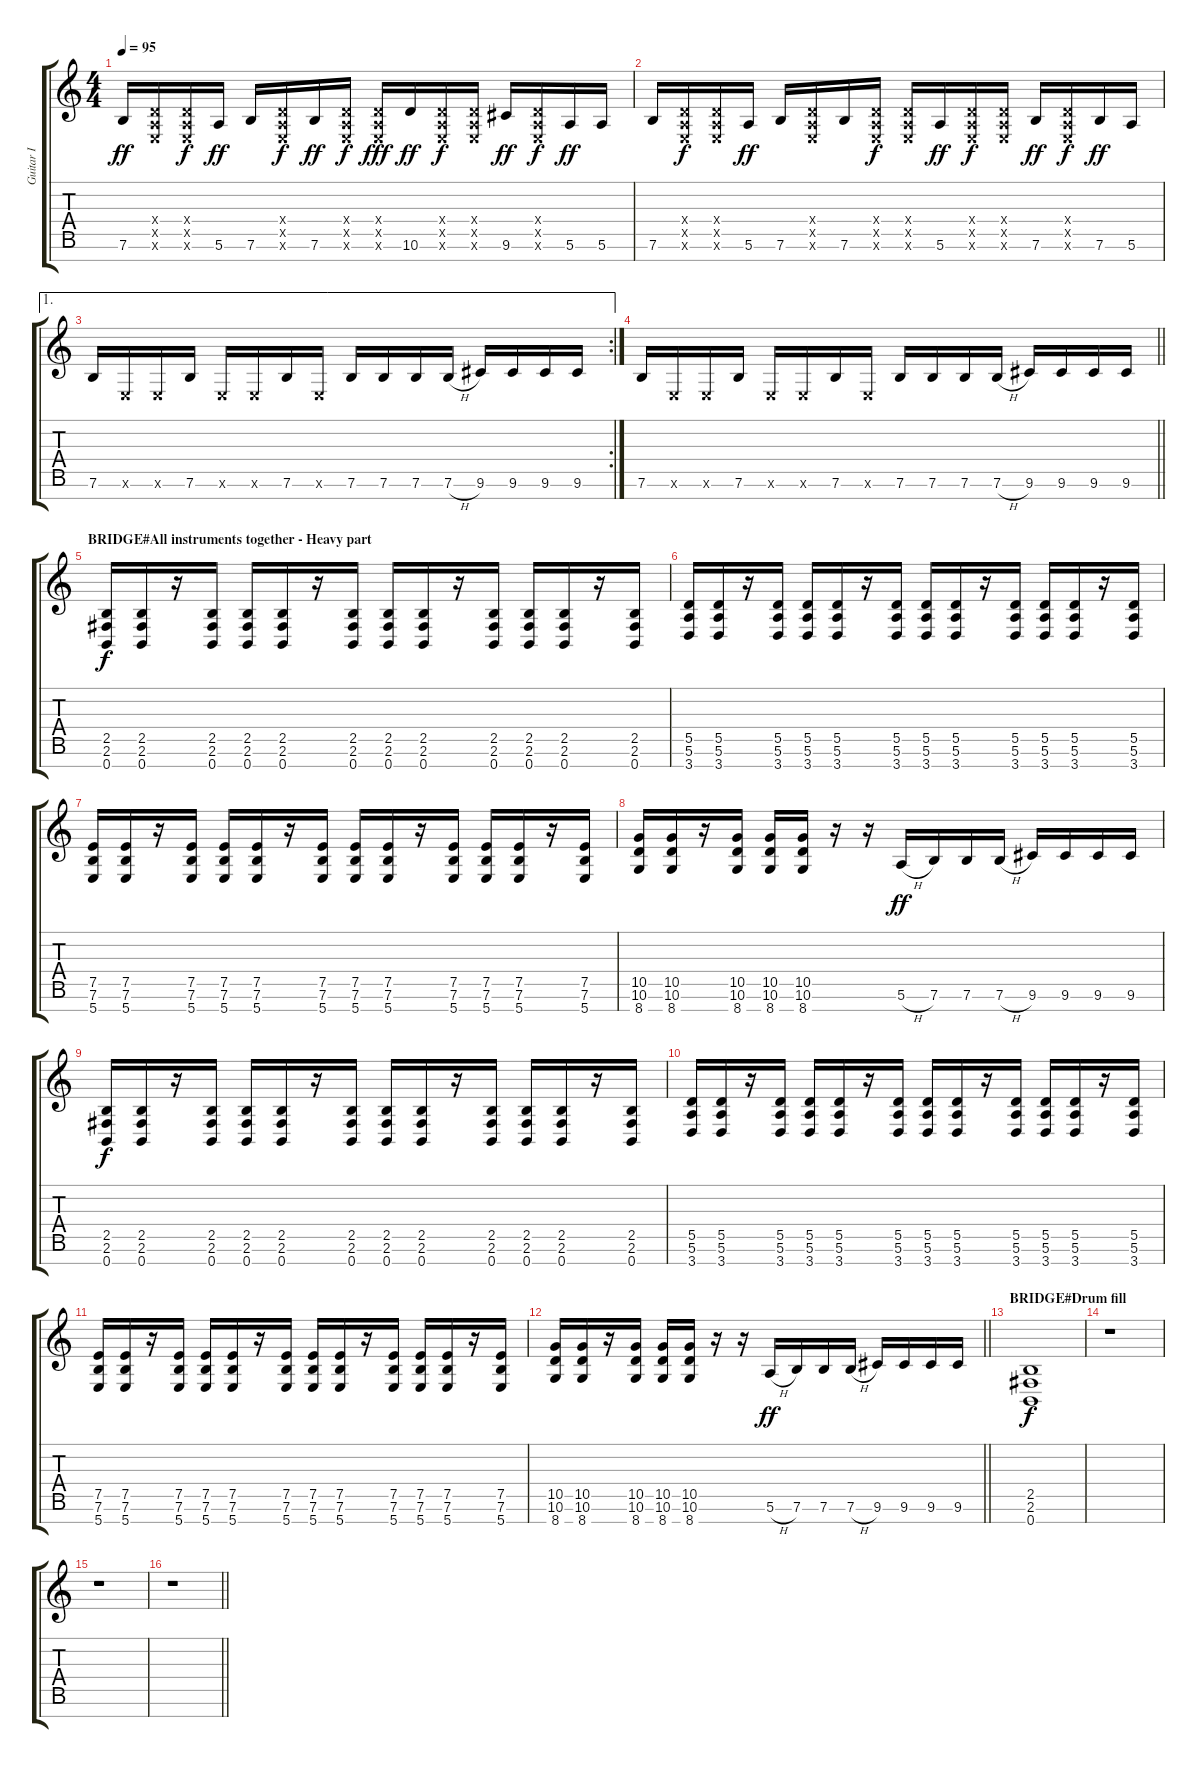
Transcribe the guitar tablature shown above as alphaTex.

\track ("Guitar I" "Guitar I") {instrument distortionguitar}
\staff {score tabs}
\tuning (E4 B3 G3 D3 A2 E2 B1) {hide}
\ts (4 4)
\tempo 95
\clef g2
\ks c
7.6.16{dy ff} (0.4{x} 0.5{x} 0.6{x}).16 (0.4{x} 0.5{x} 0.6{x}).16{dy f} 5.6.16{dy ff} 7.6.16 (0.4{x} 0.5{x} 0.6{x}).16{dy f} 7.6.16{dy ff} (0.4{x} 0.5{x} 0.6{x}).16{dy f} (0.4{x} 0.5{x} 0.6{x}).16{dy fff} 10.6.16{dy ff} (0.4{x} 0.5{x} 0.6{x}).16{dy f} (0.4{x} 0.5{x} 0.6{x}).16 9.6.16{dy ff} (0.4{x} 0.5{x} 0.6{x}).16{dy f} 5.6.16{dy ff} 5.6.16 |
7.6.16 (0.4{x} 0.5{x} 0.6{x}).16{dy f} (0.4{x} 0.5{x} 0.6{x}).16 5.6.16{dy ff} 7.6.16 (0.4{x} 0.5{x} 0.6{x}).16 7.6.16 (0.4{x} 0.5{x} 0.6{x}).16{dy f} (0.4{x} 0.5{x} 0.6{x}).16 5.6.16{dy ff} (0.4{x} 0.5{x} 0.6{x}).16{dy f} (0.4{x} 0.5{x} 0.6{x}).16 7.6.16{dy ff} (0.4{x} 0.5{x} 0.6{x}).16{dy f} 7.6.16{dy ff} 5.6.16 |
\ae 1
\rc 2
7.6.16 0.6{x}.16 0.6{x}.16 7.6.16 0.6{x}.16 0.6{x}.16 7.6.16 0.6{x}.16 7.6.16 7.6.16 7.6.16 7.6{h}.16 9.6.16 9.6.16 9.6.16 9.6.16 |
\barLineRight lightlight
7.6.16 0.6{x}.16 0.6{x}.16 7.6.16 0.6{x}.16 0.6{x}.16 7.6.16 0.6{x}.16 7.6.16 7.6.16 7.6.16 7.6{h}.16 9.6.16 9.6.16 9.6.16 9.6.16 |
\section ("" "BRIDGE#All instruments together - Heavy part")
(2.5 2.6 0.7).16{dy f} (2.5 2.6 0.7).16 r.16 (2.5 2.6 0.7).16 (2.5 2.6 0.7).16 (2.5 2.6 0.7).16 r.16 (2.5 2.6 0.7).16 (2.5 2.6 0.7).16 (2.5 2.6 0.7).16 r.16 (2.5 2.6 0.7).16 (2.5 2.6 0.7).16 (2.5 2.6 0.7).16 r.16 (2.5 2.6 0.7).16 |
(5.5 5.6 3.7).16 (5.5 5.6 3.7).16 r.16 (5.5 5.6 3.7).16 (5.5 5.6 3.7).16 (5.5 5.6 3.7).16 r.16 (5.5 5.6 3.7).16 (5.5 5.6 3.7).16 (5.5 5.6 3.7).16 r.16 (5.5 5.6 3.7).16 (5.5 5.6 3.7).16 (5.5 5.6 3.7).16 r.16 (5.5 5.6 3.7).16 |
(7.5 7.6 5.7).16 (7.5 7.6 5.7).16 r.16 (7.5 7.6 5.7).16 (7.5 7.6 5.7).16 (7.5 7.6 5.7).16 r.16 (7.5 7.6 5.7).16 (7.5 7.6 5.7).16 (7.5 7.6 5.7).16 r.16 (7.5 7.6 5.7).16 (7.5 7.6 5.7).16 (7.5 7.6 5.7).16 r.16 (7.5 7.6 5.7).16 |
(10.5 10.6 8.7).16 (10.5 10.6 8.7).16 r.16 (10.5 10.6 8.7).16 (10.5 10.6 8.7).16 (10.5 10.6 8.7).16 r.16 r.16 5.6{h}.16{dy ff} 7.6.16 7.6.16 7.6{h}.16 9.6.16 9.6.16 9.6.16 9.6.16 |
(2.5 2.6 0.7).16{dy f} (2.5 2.6 0.7).16 r.16 (2.5 2.6 0.7).16 (2.5 2.6 0.7).16 (2.5 2.6 0.7).16 r.16 (2.5 2.6 0.7).16 (2.5 2.6 0.7).16 (2.5 2.6 0.7).16 r.16 (2.5 2.6 0.7).16 (2.5 2.6 0.7).16 (2.5 2.6 0.7).16 r.16 (2.5 2.6 0.7).16 |
(5.5 5.6 3.7).16 (5.5 5.6 3.7).16 r.16 (5.5 5.6 3.7).16 (5.5 5.6 3.7).16 (5.5 5.6 3.7).16 r.16 (5.5 5.6 3.7).16 (5.5 5.6 3.7).16 (5.5 5.6 3.7).16 r.16 (5.5 5.6 3.7).16 (5.5 5.6 3.7).16 (5.5 5.6 3.7).16 r.16 (5.5 5.6 3.7).16 |
(7.5 7.6 5.7).16 (7.5 7.6 5.7).16 r.16 (7.5 7.6 5.7).16 (7.5 7.6 5.7).16 (7.5 7.6 5.7).16 r.16 (7.5 7.6 5.7).16 (7.5 7.6 5.7).16 (7.5 7.6 5.7).16 r.16 (7.5 7.6 5.7).16 (7.5 7.6 5.7).16 (7.5 7.6 5.7).16 r.16 (7.5 7.6 5.7).16 |
\barLineRight lightlight
(10.5 10.6 8.7).16 (10.5 10.6 8.7).16 r.16 (10.5 10.6 8.7).16 (10.5 10.6 8.7).16 (10.5 10.6 8.7).16 r.16 r.16 5.6{h}.16{dy ff} 7.6.16 7.6.16 7.6{h}.16 9.6.16 9.6.16 9.6.16 9.6.16 |
\section ("" "BRIDGE#Drum fill")
(2.5 2.6 0.7).1{dy f} |
r.1 |
r.1 |
\barLineRight lightlight
r.1
